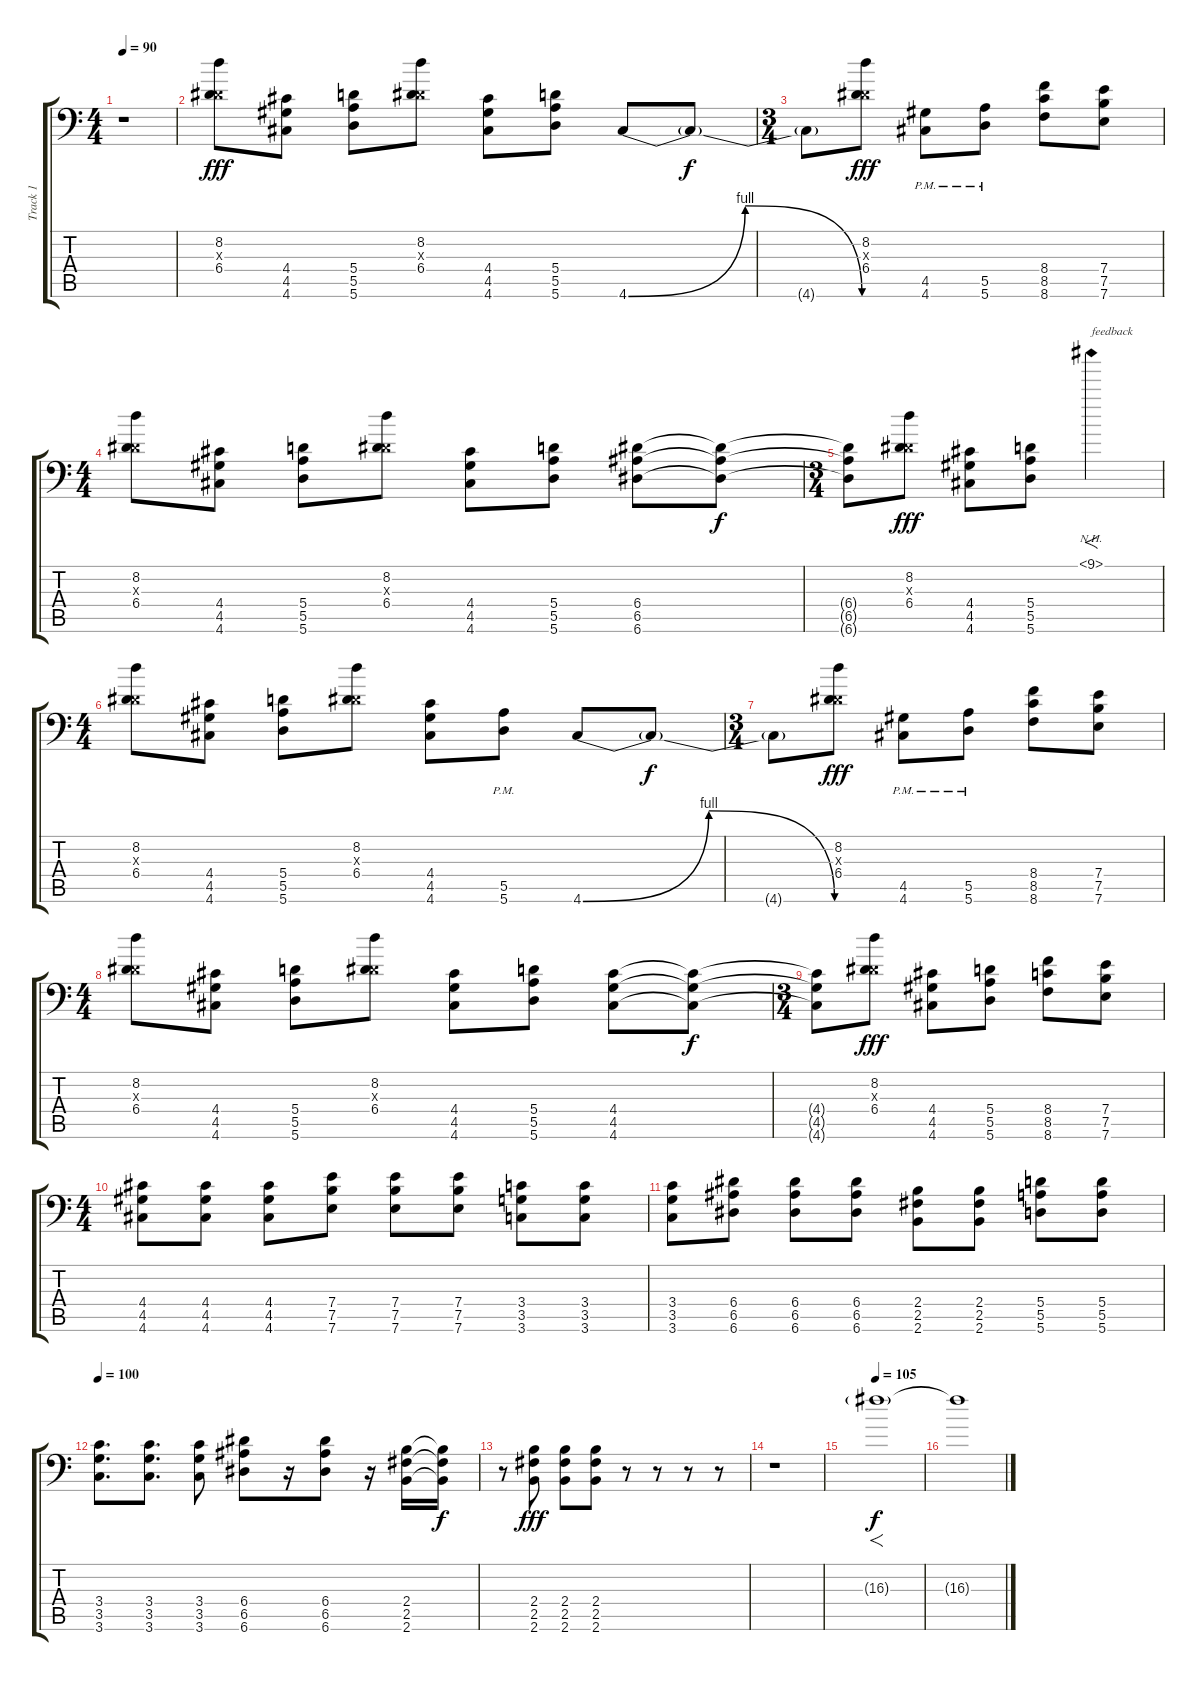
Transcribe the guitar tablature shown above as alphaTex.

\track ("Track 1" "Track 1") {instrument overdrivenguitar}
\staff {score tabs}
\tuning (B3 Gb3 D3 A2 E2 A1) {hide}
\ts (4 4)
\tempo 90
\clef f4
\ks c
r.1{dy fff} |
(8.2 0.3{x} 6.4).8 (4.4 4.5 4.6).8 (5.4 5.5 5.6).8 (8.2 0.3{x} 6.4).8 (4.4 4.5 4.6).8 (5.4 5.5 5.6).8 4.6{be (bendrelease 0 0 15 4 45 4 60 0)}.8 4.6{t}.8{dy f} |
\ts (3 4)
4.6{t}.8 (8.2 0.3{x} 6.4).8{dy fff} (4.5{pm} 4.6{pm}).8 (5.5{pm} 5.6{pm}).8 (8.4 8.5 8.6).8 (7.4 7.5 7.6).8 |
\ts (4 4)
(8.2 0.3{x} 6.4).8 (4.4 4.5 4.6).8 (5.4 5.5 5.6).8 (8.2 0.3{x} 6.4).8 (4.4 4.5 4.6).8 (5.4 5.5 5.6).8 (6.4 6.5 6.6).8 (6.4{t} 6.5{t} 6.6{t}).8{dy f} |
\ts (3 4)
(6.4{t} 6.5{t} 6.6{t}).8 (8.2 0.3{x} 6.4).8{dy fff} (4.4 4.5 4.6).8 (5.4 5.5 5.6).8 9.1{nh}.4{f txt "feedback"} |
\ts (4 4)
(8.2 0.3{x} 6.4).8 (4.4 4.5 4.6).8 (5.4 5.5 5.6).8 (8.2 0.3{x} 6.4).8 (4.4 4.5 4.6).8 (5.5{pm} 5.6{pm}).8 4.6{be (bendrelease 0 0 15 4 45 4 60 0)}.8 4.6{t}.8{dy f} |
\ts (3 4)
4.6{t}.8 (8.2 0.3{x} 6.4).8{dy fff} (4.5{pm} 4.6{pm}).8 (5.5{pm} 5.6{pm}).8 (8.4 8.5 8.6).8 (7.4 7.5 7.6).8 |
\ts (4 4)
(8.2 0.3{x} 6.4).8 (4.4 4.5 4.6).8 (5.4 5.5 5.6).8 (8.2 0.3{x} 6.4).8 (4.4 4.5 4.6).8 (5.4 5.5 5.6).8 (4.4 4.5 4.6).8 (4.4{t} 4.5{t} 4.6{t}).8{dy f} |
\ts (3 4)
(4.4{t} 4.5{t} 4.6{t}).8 (8.2 0.3{x} 6.4).8{dy fff} (4.4 4.5 4.6).8 (5.4 5.5 5.6).8 (8.4 8.5 8.6).8 (7.4 7.5 7.6).8 |
\ts (4 4)
(4.4 4.5 4.6).8 (4.4 4.5 4.6).8 (4.4 4.5 4.6).8 (7.4 7.5 7.6).8 (7.4 7.5 7.6).8 (7.4 7.5 7.6).8 (3.4 3.5 3.6).8 (3.4 3.5 3.6).8 |
(3.4 3.5 3.6).8 (6.4 6.5 6.6).8 (6.4 6.5 6.6).8 (6.4 6.5 6.6).8 (2.4 2.5 2.6).8 (2.4 2.5 2.6).8 (5.4 5.5 5.6).8 (5.4 5.5 5.6).8 |
\tempo 100
(3.4 3.5 3.6).8{d} (3.4 3.5 3.6).8{d} (3.4 3.5 3.6).8 (6.4 6.5 6.6).8 r.16 (6.4 6.5 6.6).8 r.16 (2.4 2.5 2.6).16 (2.4{t} 2.5{t} 2.6{t}).16{dy f} |
r.8 (2.4 2.5 2.6).8{dy fff} (2.4 2.5 2.6).8 (2.4 2.5 2.6).8 r.8 r.8 r.8 r.8 |
r.1 |
\tempo 105
16.3{g}.1{f dy f} |
16.3{t}.1
